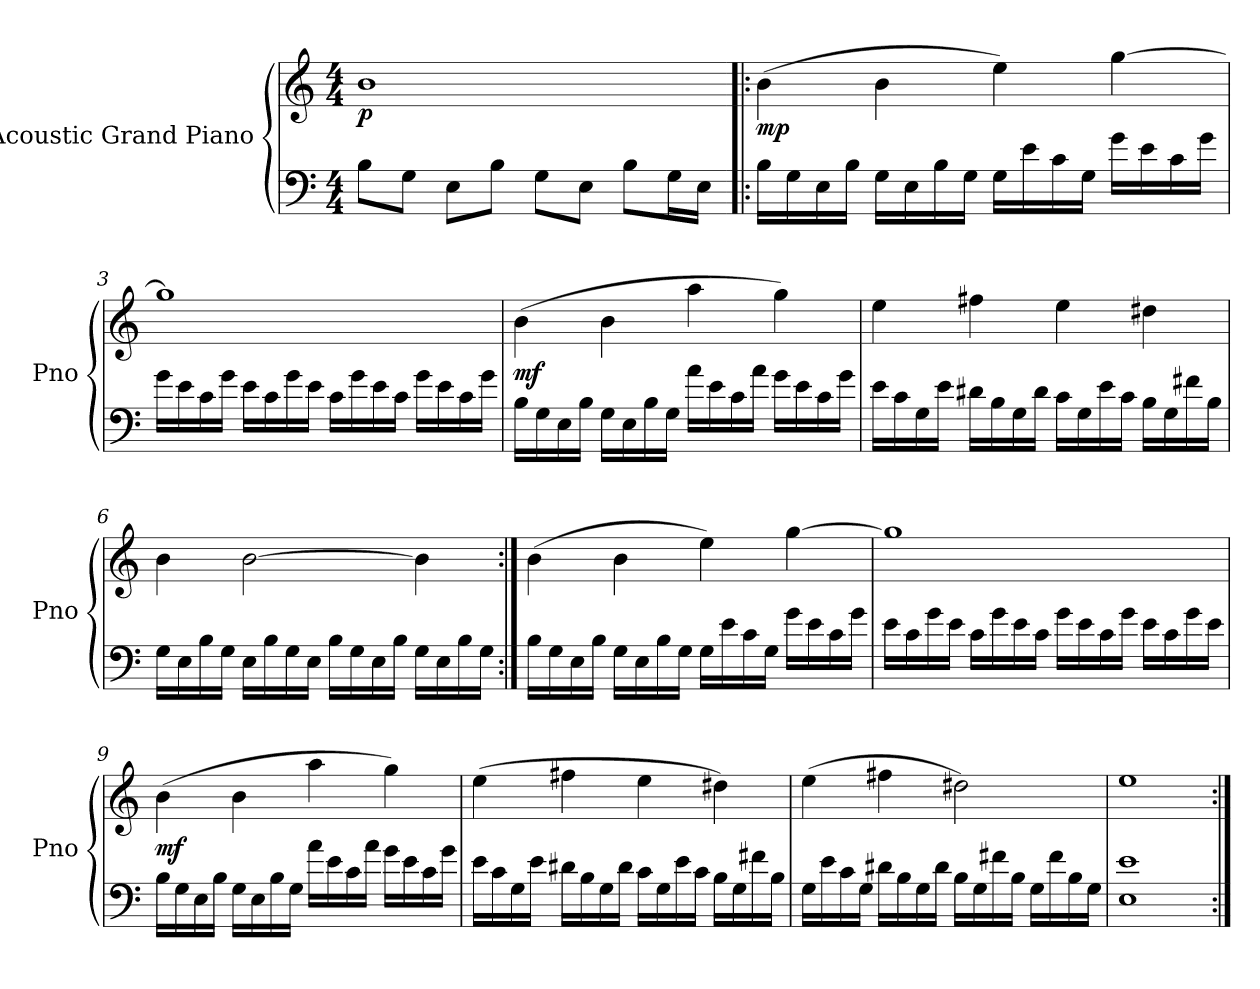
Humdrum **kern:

**kern	**kern	**dynam
*part1	*part1	*part1
*staff2	*staff1	*staff1/2
*I"Acoustic Grand Piano	*	*
*I'Pno	*	*
*clefF4	*clefG2	*
*k[]	*k[]	*
*M4/4	*M4/4	*
=1	=1	=1
!	!	!LO:DY:b
8B\L	1b	p
8G\J	.	.
8E\L	.	.
8B\J	.	.
8G\L	.	.
8E\J	.	.
8B\L	.	.
16G\L	.	.
16E\JJ	.	.
=2!|:	=2!|:	=2!|:
!	!	!LO:DY:b
16B\LL	(4b\	mp
16G\	.	.
16E\	.	.
16B\JJ	.	.
16G\LL	4b\	.
16E\	.	.
16B\	.	.
16G\JJ	.	.
16G\LL	4ee\)	.
16e\	.	.
16c\	.	.
16G\JJ	.	.
16g\LL	[4gg\	.
16e\	.	.
16c\	.	.
16g\JJ	.	.
!!LO:LB:g=z
=3	=3	=3
16g\LL	1gg]	.
16e\	.	.
16c\	.	.
16g\JJ	.	.
16e\LL	.	.
16c\	.	.
16g\	.	.
16e\JJ	.	.
16c\LL	.	.
16g\	.	.
16e\	.	.
16c\JJ	.	.
16g\LL	.	.
16e\	.	.
16c\	.	.
16g\JJ	.	.
=4	=4	=4
!	!	!LO:DY:b
16B\LL	(4b\	mf
16G\	.	.
16E\	.	.
16B\JJ	.	.
16G\LL	4b\	.
16E\	.	.
16B\	.	.
16G\JJ	.	.
16a\LL	4aa\	.
16e\	.	.
16c\	.	.
16a\JJ	.	.
16g\LL	4gg\)	.
16e\	.	.
16c\	.	.
16g\JJ	.	.
!!LO:LB:g=z
=5	=5	=5
16e\LL	(4ee\	.
16c\	.	.
16G\	.	.
16e\JJ	.	.
16d#X\LL	4ff#X\	.
16B\	.	.
16G\	.	.
16d#\JJ	.	.
16c\LL	4ee\	.
16G\	.	.
16e\	.	.
16c\JJ	.	.
16B\LL	4dd#X\	.
16G\	.	.
16f#X\	.	.
16B\JJ)	.	.
=6	=6	=6
16G\LL	4b\	.
16E\	.	.
16B\	.	.
16G\JJ	.	.
16E\LL	[2b\	.
16B\	.	.
16G\	.	.
16E\JJ	.	.
16B\LL	.	.
16G\	.	.
16E\	.	.
16B\JJ	.	.
16G\LL	4b\]	.
16E\	.	.
16B\	.	.
16G\JJ	.	.
!!LO:LB:g=z
=7:|!	=7:|!	=7:|!
16B\LL	(4b\	.
16G\	.	.
16E\	.	.
16B\JJ	.	.
16G\LL	4b\	.
16E\	.	.
16B\	.	.
16G\JJ	.	.
16G\LL	4ee\)	.
16e\	.	.
16c\	.	.
16G\JJ	.	.
16g\LL	[4gg\	.
16e\	.	.
16c\	.	.
16g\JJ	.	.
=8	=8	=8
16e\LL	1gg]	.
16c\	.	.
16g\	.	.
16e\JJ	.	.
16c\LL	.	.
16g\	.	.
16e\	.	.
16c\JJ	.	.
16g\LL	.	.
16e\	.	.
16c\	.	.
16g\JJ	.	.
16e\LL	.	.
16c\	.	.
16g\	.	.
16e\JJ	.	.
!!LO:LB:g=z
=9	=9	=9
!	!	!LO:DY:b
16B\LL	(4b\	mf
16G\	.	.
16E\	.	.
16B\JJ	.	.
16G\LL	4b\	.
16E\	.	.
16B\	.	.
16G\JJ	.	.
16a\LL	4aa\	.
16e\	.	.
16c\	.	.
16a\JJ	.	.
16g\LL	4gg\)	.
16e\	.	.
16c\	.	.
16g\JJ	.	.
=10	=10	=10
16e\LL	(4ee\	.
16c\	.	.
16G\	.	.
16e\JJ	.	.
16d#X\LL	4ff#X\	.
16B\	.	.
16G\	.	.
16d#\JJ	.	.
16c\LL	4ee\	.
16G\	.	.
16e\	.	.
16c\JJ	.	.
16B\LL	4dd#X\)	.
16G\	.	.
16f#X\	.	.
16B\JJ	.	.
!!LO:PB:g=z
=11	=11	=11
16G\LL	(4ee\	.
16e\	.	.
16c\	.	.
16G\JJ	.	.
16d#X\LL	4ff#X\	.
16B\	.	.
16G\	.	.
16d#\JJ	.	.
!	!	!LO:DY:a
!	!	!LO:DY:n=1:a
16B\LL	2dd#X\)	mf mp
16G\	.	.
16f#X\	.	.
16B\JJ	.	.
16G\LL	.	.
16f#\	.	.
16B\	.	.
16G\JJ	.	.
=12	=12	=12
!	!	!LO:DY:a
!	!	!LO:DY:n=1:b
1E 1e	1ee	p mp
=:|!	=:|!	=:|!
*-	*-	*-
